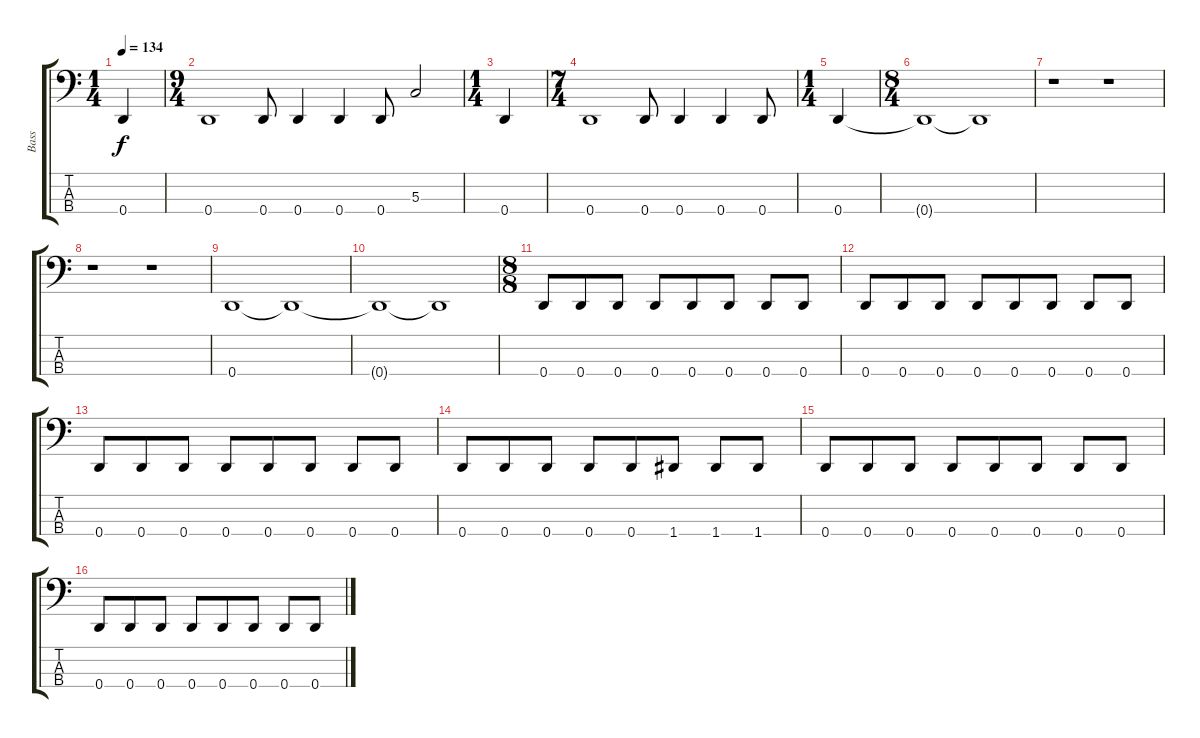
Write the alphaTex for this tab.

\track ("Bass" "Bass") {instrument electricbassfinger}
\staff {score tabs}
\tuning (F2 C2 G1 D1) {hide}
\ts (1 4)
\tempo 134
\clef f4
\ks c
0.4.4{dy f} |
\ts (9 4)
0.4.1 0.4.8 0.4.4 0.4.4 0.4.8 5.3.2 |
\ts (1 4)
0.4.4 |
\ts (7 4)
0.4.1 0.4.8 0.4.4 0.4.4 0.4.8 |
\ts (1 4)
0.4.4 |
\ts (8 4)
0.4{t}.1 0.4{t}.1 |
r.1 r.1 |
r.1 r.1 |
0.4.1 0.4{t}.1 |
0.4{t}.1 0.4{t}.1 |
\ts (8 8)
0.4.8 0.4.8 0.4.8 0.4.8 0.4.8 0.4.8 0.4.8 0.4.8 |
0.4.8 0.4.8 0.4.8 0.4.8 0.4.8 0.4.8 0.4.8 0.4.8 |
0.4.8 0.4.8 0.4.8 0.4.8 0.4.8 0.4.8 0.4.8 0.4.8 |
0.4.8 0.4.8 0.4.8 0.4.8 0.4.8 1.4.8 1.4.8 1.4.8 |
0.4.8 0.4.8 0.4.8 0.4.8 0.4.8 0.4.8 0.4.8 0.4.8 |
0.4.8 0.4.8 0.4.8 0.4.8 0.4.8 0.4.8 0.4.8 0.4.8
